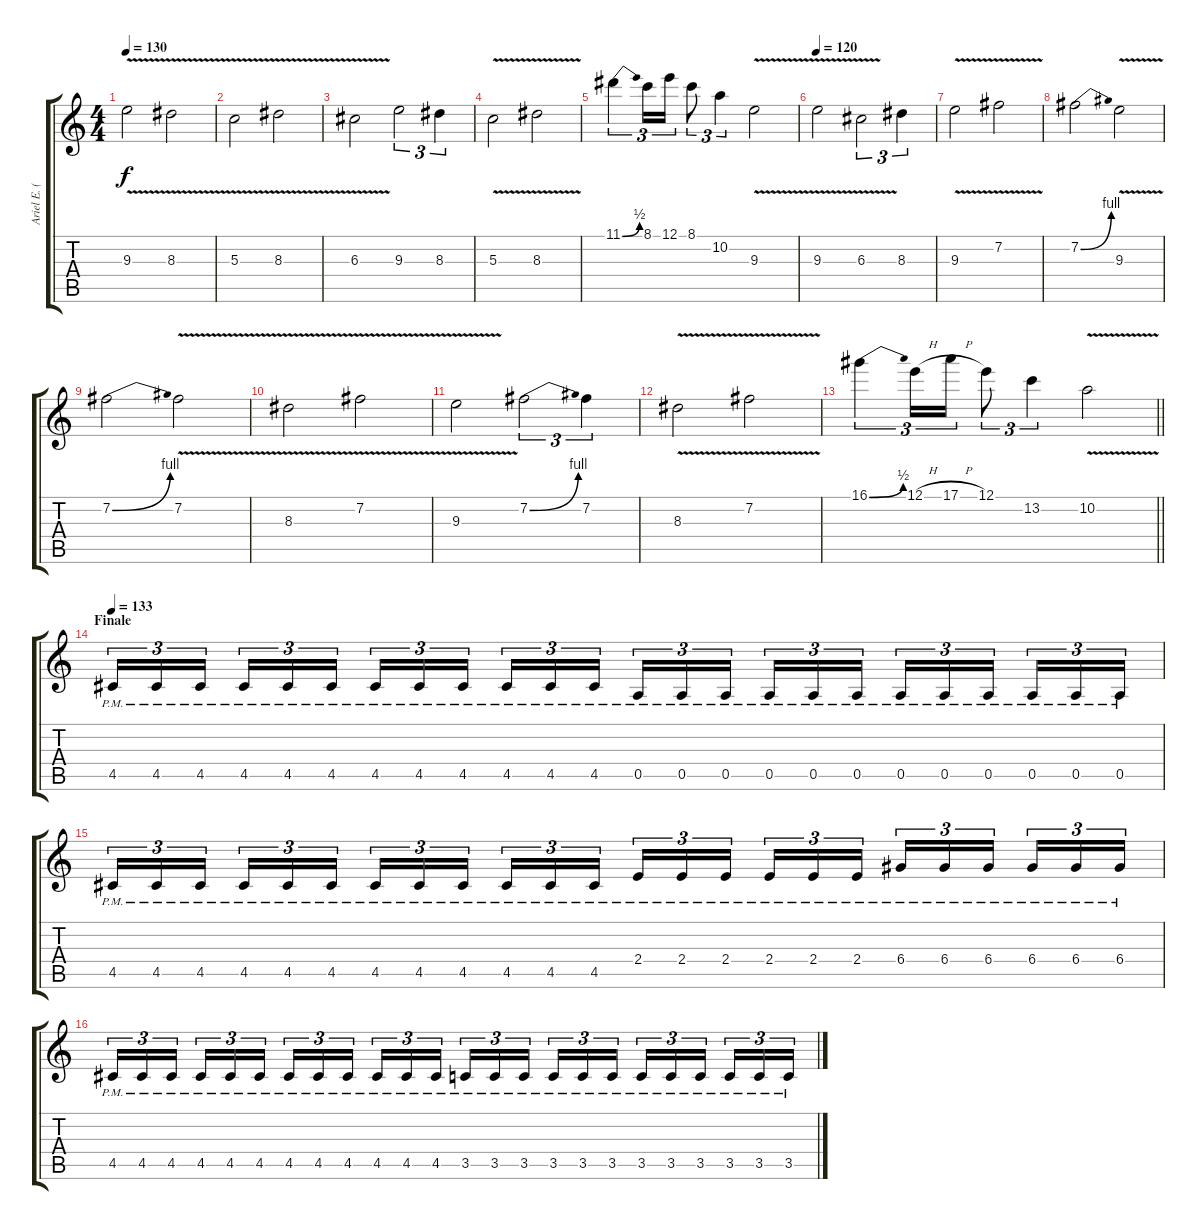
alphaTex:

\track ("Ariel E. (Lead Guitar)" "Ariel E. (") {instrument overdrivenguitar}
\staff {score tabs}
\tuning (E4 B3 G3 D3 A2 E2) {hide}
\ts (4 4)
\tempo 130
\clef g2
\ks c
9.3{v}.2{dy f} 8.3{v}.2 |
5.3{v}.2 8.3{v}.2 |
6.3{v}.2 9.3.2{tu (3 2)} 8.3.4{tu (3 2)} |
5.3{v}.2 8.3{v}.2 |
11.1{be (bend 0 0 60 2)}.4{tu (3 2)} 8.1.16{tu (3 2)} 12.1.16{tu (3 2)} 8.1.8{tu (3 2)} 10.2.4{tu (3 2)} 9.3{v}.2 |
\tempo 120
9.3{v}.2 6.3{v}.2{tu (3 2)} 8.3.4{tu (3 2)} |
9.3{v}.2 7.2{v}.2 |
7.2{be (bend 0 0 60 4)}.2 9.3{v}.2 |
7.2{be (bend 0 0 60 4)}.2 7.2{v}.2 |
8.3{v}.2 7.2{v}.2 |
9.3{v}.2 7.2{be (bend 0 0 60 4)}.2{tu (3 2)} 7.2.4{tu (3 2)} |
8.3{v}.2 7.2{v}.2 |
\barLineRight lightlight
16.1{be (bend 0 0 60 2)}.4{tu (3 2)} 12.1{h}.16{tu (3 2)} 17.1{h}.16{tu (3 2)} 12.1.8{tu (3 2)} 13.2.4{tu (3 2)} 10.2{v}.2 |
\section ("" "Finale")
\tempo 133
4.5{pm}.16{tu (3 2)} 4.5{pm}.16{tu (3 2)} 4.5{pm}.16{tu (3 2) beam splitsecondary} 4.5{pm}.16{tu (3 2)} 4.5{pm}.16{tu (3 2)} 4.5{pm}.16{tu (3 2)} 4.5{pm}.16{tu (3 2)} 4.5{pm}.16{tu (3 2)} 4.5{pm}.16{tu (3 2) beam splitsecondary} 4.5{pm}.16{tu (3 2)} 4.5{pm}.16{tu (3 2)} 4.5{pm}.16{tu (3 2)} 0.5{pm}.16{tu (3 2)} 0.5{pm}.16{tu (3 2)} 0.5{pm}.16{tu (3 2) beam splitsecondary} 0.5{pm}.16{tu (3 2)} 0.5{pm}.16{tu (3 2)} 0.5{pm}.16{tu (3 2)} 0.5{pm}.16{tu (3 2)} 0.5{pm}.16{tu (3 2)} 0.5{pm}.16{tu (3 2) beam splitsecondary} 0.5{pm}.16{tu (3 2)} 0.5{pm}.16{tu (3 2)} 0.5{pm}.16{tu (3 2)} |
4.5{pm}.16{tu (3 2)} 4.5{pm}.16{tu (3 2)} 4.5{pm}.16{tu (3 2) beam splitsecondary} 4.5{pm}.16{tu (3 2)} 4.5{pm}.16{tu (3 2)} 4.5{pm}.16{tu (3 2)} 4.5{pm}.16{tu (3 2)} 4.5{pm}.16{tu (3 2)} 4.5{pm}.16{tu (3 2) beam splitsecondary} 4.5{pm}.16{tu (3 2)} 4.5{pm}.16{tu (3 2)} 4.5{pm}.16{tu (3 2)} 2.4{pm}.16{tu (3 2)} 2.4{pm}.16{tu (3 2)} 2.4{pm}.16{tu (3 2) beam splitsecondary} 2.4{pm}.16{tu (3 2)} 2.4{pm}.16{tu (3 2)} 2.4{pm}.16{tu (3 2)} 6.4{pm}.16{tu (3 2)} 6.4{pm}.16{tu (3 2)} 6.4{pm}.16{tu (3 2) beam splitsecondary} 6.4{pm}.16{tu (3 2)} 6.4{pm}.16{tu (3 2)} 6.4{pm}.16{tu (3 2)} |
4.5{pm}.16{tu (3 2)} 4.5{pm}.16{tu (3 2)} 4.5{pm}.16{tu (3 2) beam splitsecondary} 4.5{pm}.16{tu (3 2)} 4.5{pm}.16{tu (3 2)} 4.5{pm}.16{tu (3 2)} 4.5{pm}.16{tu (3 2)} 4.5{pm}.16{tu (3 2)} 4.5{pm}.16{tu (3 2) beam splitsecondary} 4.5{pm}.16{tu (3 2)} 4.5{pm}.16{tu (3 2)} 4.5{pm}.16{tu (3 2)} 3.5{pm}.16{tu (3 2)} 3.5{pm}.16{tu (3 2)} 3.5{pm}.16{tu (3 2) beam splitsecondary} 3.5{pm}.16{tu (3 2)} 3.5{pm}.16{tu (3 2)} 3.5{pm}.16{tu (3 2)} 3.5{pm}.16{tu (3 2)} 3.5{pm}.16{tu (3 2)} 3.5{pm}.16{tu (3 2) beam splitsecondary} 3.5{pm}.16{tu (3 2)} 3.5{pm}.16{tu (3 2)} 3.5{pm}.16{tu (3 2)}
